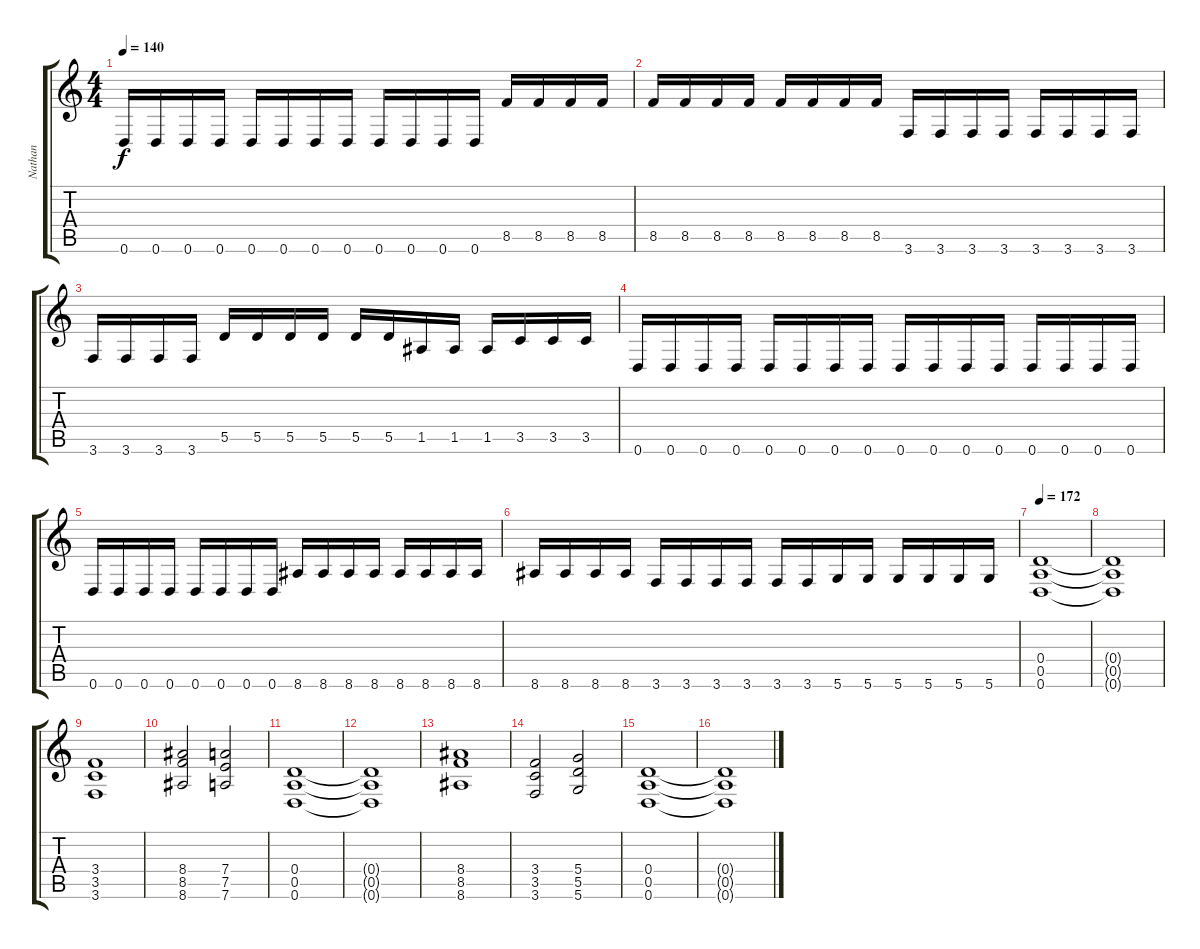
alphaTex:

\track ("Nathan" "Nathan") {instrument distortionguitar}
\staff {score tabs}
\tuning (E4 B3 G3 D3 A2 D2) {hide}
\ts (4 4)
\tempo 140
\clef g2
\ks c
0.6.16{dy f} 0.6.16 0.6.16 0.6.16 0.6.16 0.6.16 0.6.16 0.6.16 0.6.16 0.6.16 0.6.16 0.6.16 8.5.16 8.5.16 8.5.16 8.5.16 |
8.5.16 8.5.16 8.5.16 8.5.16 8.5.16 8.5.16 8.5.16 8.5.16 3.6.16 3.6.16 3.6.16 3.6.16 3.6.16 3.6.16 3.6.16 3.6.16 |
3.6.16 3.6.16 3.6.16 3.6.16 5.5.16 5.5.16 5.5.16 5.5.16 5.5.16 5.5.16 1.5.16 1.5.16 1.5.16 3.5.16 3.5.16 3.5.16 |
0.6.16 0.6.16 0.6.16 0.6.16 0.6.16 0.6.16 0.6.16 0.6.16 0.6.16 0.6.16 0.6.16 0.6.16 0.6.16 0.6.16 0.6.16 0.6.16 |
0.6.16 0.6.16 0.6.16 0.6.16 0.6.16 0.6.16 0.6.16 0.6.16 8.6.16 8.6.16 8.6.16 8.6.16 8.6.16 8.6.16 8.6.16 8.6.16 |
8.6.16 8.6.16 8.6.16 8.6.16 3.6.16 3.6.16 3.6.16 3.6.16 3.6.16 3.6.16 5.6.16 5.6.16 5.6.16 5.6.16 5.6.16 5.6.16 |
\tempo 172
(0.4 0.5 0.6).1 |
(0.4{t} 0.5{t} 0.6{t}).1 |
(3.4 3.5 3.6).1 |
(8.4 8.5 8.6).2 (7.4 7.5 7.6).2 |
(0.4 0.5 0.6).1 |
(0.4{t} 0.5{t} 0.6{t}).1 |
(8.4 8.5 8.6).1 |
(3.4 3.5 3.6).2 (5.4 5.5 5.6).2 |
(0.4 0.5 0.6).1 |
(0.4{t} 0.5{t} 0.6{t}).1
